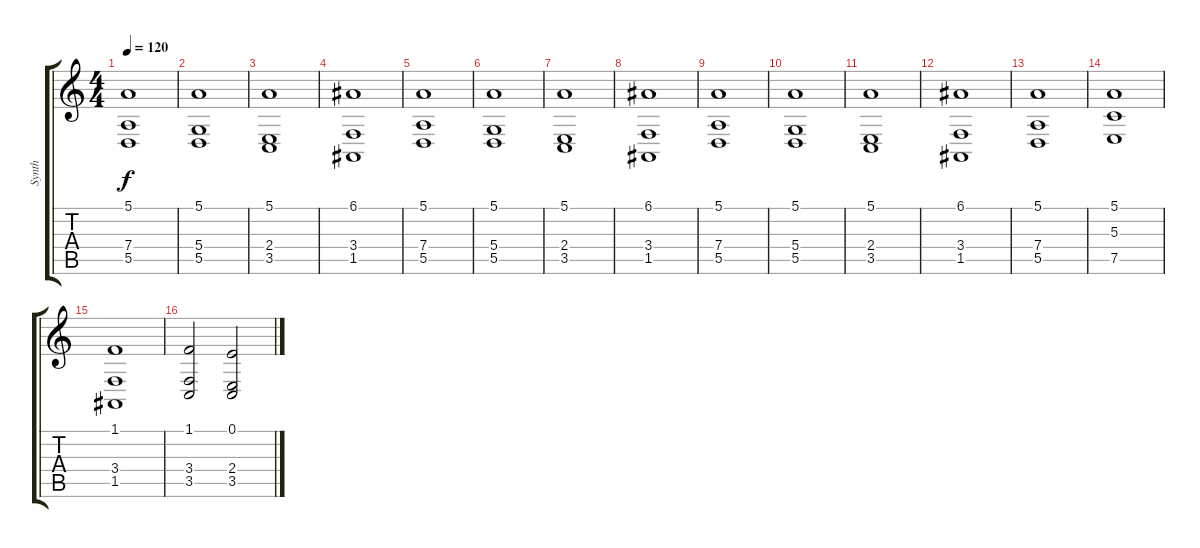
\track ("Synth" "Synth") {instrument synthstrings2}
\staff {score tabs}
\tuning (E4 B3 G3 D3 A2 E2) {hide}
\ts (4 4)
\tempo 120
\clef g2
\ks c
(5.1 7.4 5.5).1{dy f} |
(5.1 5.4 5.5).1 |
(5.1 2.4 3.5).1 |
(6.1 3.4 1.5).1 |
(5.1 7.4 5.5).1 |
(5.1 5.4 5.5).1 |
(5.1 2.4 3.5).1 |
(6.1 3.4 1.5).1 |
(5.1 7.4 5.5).1 |
(5.1 5.4 5.5).1 |
(5.1 2.4 3.5).1 |
(6.1 3.4 1.5).1 |
(5.1 7.4 5.5).1 |
(5.1 5.3 7.5).1 |
(1.1 3.4 1.5).1 |
(1.1 3.4 3.5).2 (0.1 2.4 3.5).2
